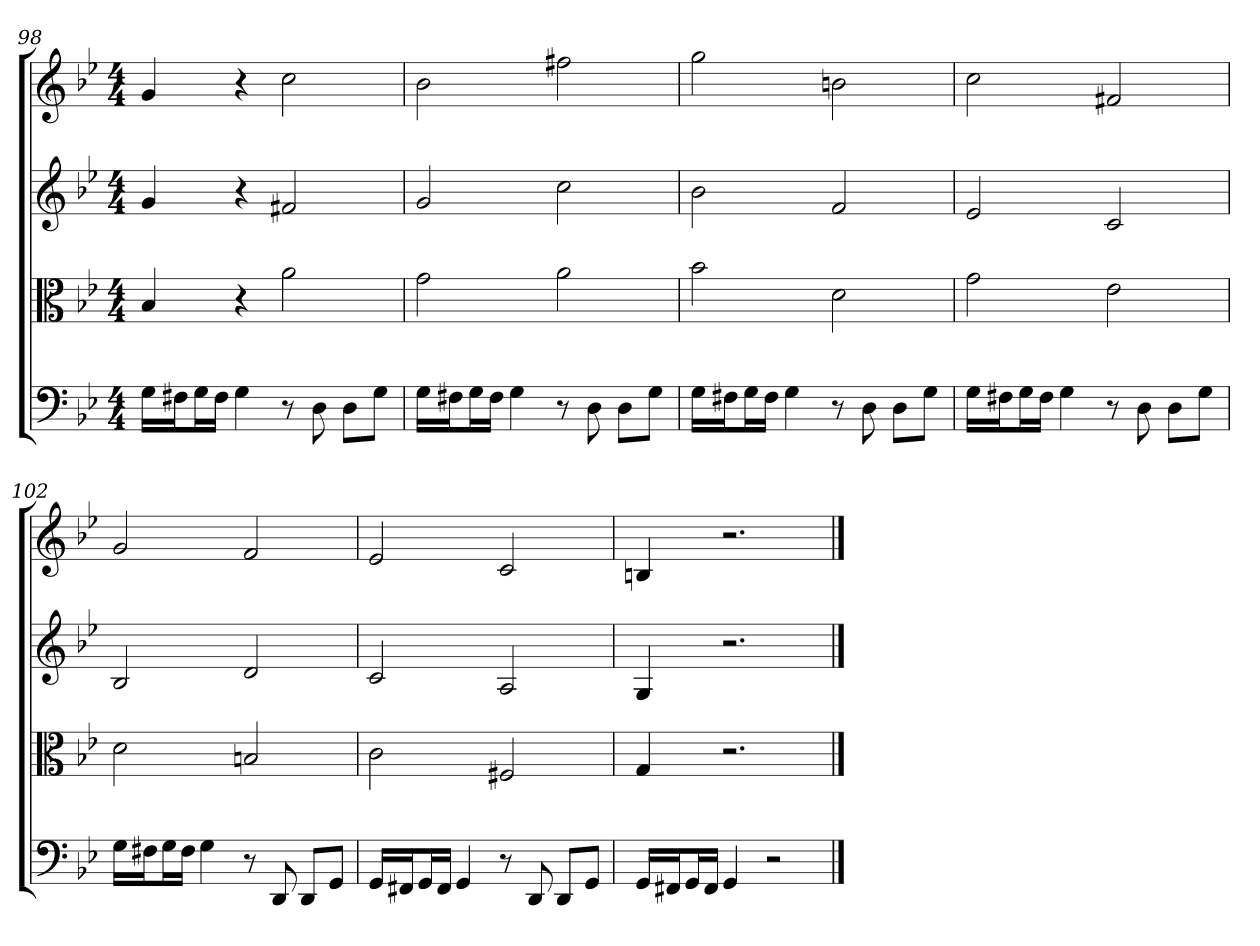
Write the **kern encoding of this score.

**kern	**kern	**kern	**kern
*part4	*part3	*part2	*part1
*staff4	*staff3	*staff2	*staff1
*clefF4	*clefC3	*	*
*k[b-e-]	*k[b-e-]	*k[b-e-]	*k[b-e-]
*g:	*g:	*g:	*g:
*M4/4	*M4/4	*M4/4	*M4/4
=98	=98	=98	=98
16G\LL	4B-	4g	4g
16F#X\J	.	.	.
16G\L	.	.	.
16F#\JJ	.	.	.
4G	4r	4r	4r
8r	2a	2f#X	2cc
8D	.	.	.
8D\L	.	.	.
8G\J	.	.	.
=99	=99	=99	=99
16G\LL	2g	2g	2b-
16F#X\J	.	.	.
16G\L	.	.	.
16F#\JJ	.	.	.
4G	.	.	.
8r	2a	2cc	2ff#X
8D	.	.	.
8D\L	.	.	.
8G\J	.	.	.
=100	=100	=100	=100
16G\LL	2b-	2b-	2gg
16F#X\J	.	.	.
16G\L	.	.	.
16F#\JJ	.	.	.
4G	.	.	.
8r	2d	2f	2bn
8D	.	.	.
8D\L	.	.	.
8G\J	.	.	.
=101	=101	=101	=101
16G\LL	2g	2e-	2cc
16F#X\J	.	.	.
16G\L	.	.	.
16F#\JJ	.	.	.
4G	.	.	.
8r	2e-	2c	2f#X
8D	.	.	.
8D\L	.	.	.
8G\J	.	.	.
=102	=102	=102	=102
16G\LL	2d	2B-	2g
16F#X\J	.	.	.
16G\L	.	.	.
16F#\JJ	.	.	.
4G	.	.	.
8r	2Bn	2d	2f
8DD	.	.	.
8DD/L	.	.	.
8GG/J	.	.	.
=103	=103	=103	=103
16GG/LL	2c	2c	2e-
16FF#X/J	.	.	.
16GG/L	.	.	.
16FF#/JJ	.	.	.
4GG	.	.	.
8r	2F#X	2A	2c
8DD	.	.	.
8DD/L	.	.	.
8GG/J	.	.	.
=104	=104	=104	=104
16GG/LL	4G	4G	4Bn
16FF#X/J	.	.	.
16GG/L	.	.	.
16FF#/JJ	.	.	.
4GG	2.r	2.r	2.r
2r	.	.	.
==	==	==	==
*-	*-	*-	*-
